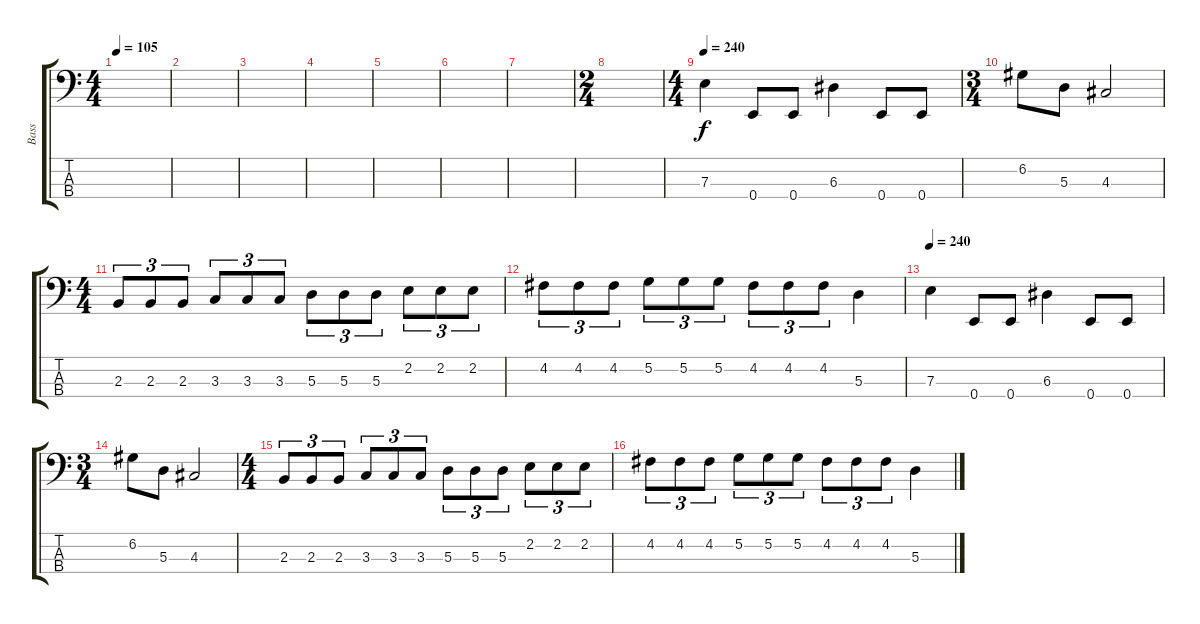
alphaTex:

\track ("Bass" "Bass") {instrument electricbassfinger}
\staff {score tabs}
\tuning (G2 D2 A1 E1) {hide}
\ts (4 4)
\tempo 105
\clef f4
\ks c
|
|
|
|
|
|
|
\ts (2 4)
|
\ts (4 4)
\tempo 240
7.3.4 0.4.8 0.4.8 6.3.4 0.4.8 0.4.8 |
\ts (3 4)
6.2.8 5.3.8 4.3.2 |
\ts (4 4)
2.3.8{tu (3 2)} 2.3.8{tu (3 2)} 2.3.8{tu (3 2)} 3.3.8{tu (3 2)} 3.3.8{tu (3 2)} 3.3.8{tu (3 2)} 5.3.8{tu (3 2)} 5.3.8{tu (3 2)} 5.3.8{tu (3 2)} 2.2.8{tu (3 2)} 2.2.8{tu (3 2)} 2.2.8{tu (3 2)} |
4.2.8{tu (3 2)} 4.2.8{tu (3 2)} 4.2.8{tu (3 2)} 5.2.8{tu (3 2)} 5.2.8{tu (3 2)} 5.2.8{tu (3 2)} 4.2.8{tu (3 2)} 4.2.8{tu (3 2)} 4.2.8{tu (3 2)} 5.3.4 |
\tempo 240
7.3.4 0.4.8 0.4.8 6.3.4 0.4.8 0.4.8 |
\ts (3 4)
6.2.8 5.3.8 4.3.2 |
\ts (4 4)
2.3.8{tu (3 2)} 2.3.8{tu (3 2)} 2.3.8{tu (3 2)} 3.3.8{tu (3 2)} 3.3.8{tu (3 2)} 3.3.8{tu (3 2)} 5.3.8{tu (3 2)} 5.3.8{tu (3 2)} 5.3.8{tu (3 2)} 2.2.8{tu (3 2)} 2.2.8{tu (3 2)} 2.2.8{tu (3 2)} |
4.2.8{tu (3 2)} 4.2.8{tu (3 2)} 4.2.8{tu (3 2)} 5.2.8{tu (3 2)} 5.2.8{tu (3 2)} 5.2.8{tu (3 2)} 4.2.8{tu (3 2)} 4.2.8{tu (3 2)} 4.2.8{tu (3 2)} 5.3.4
